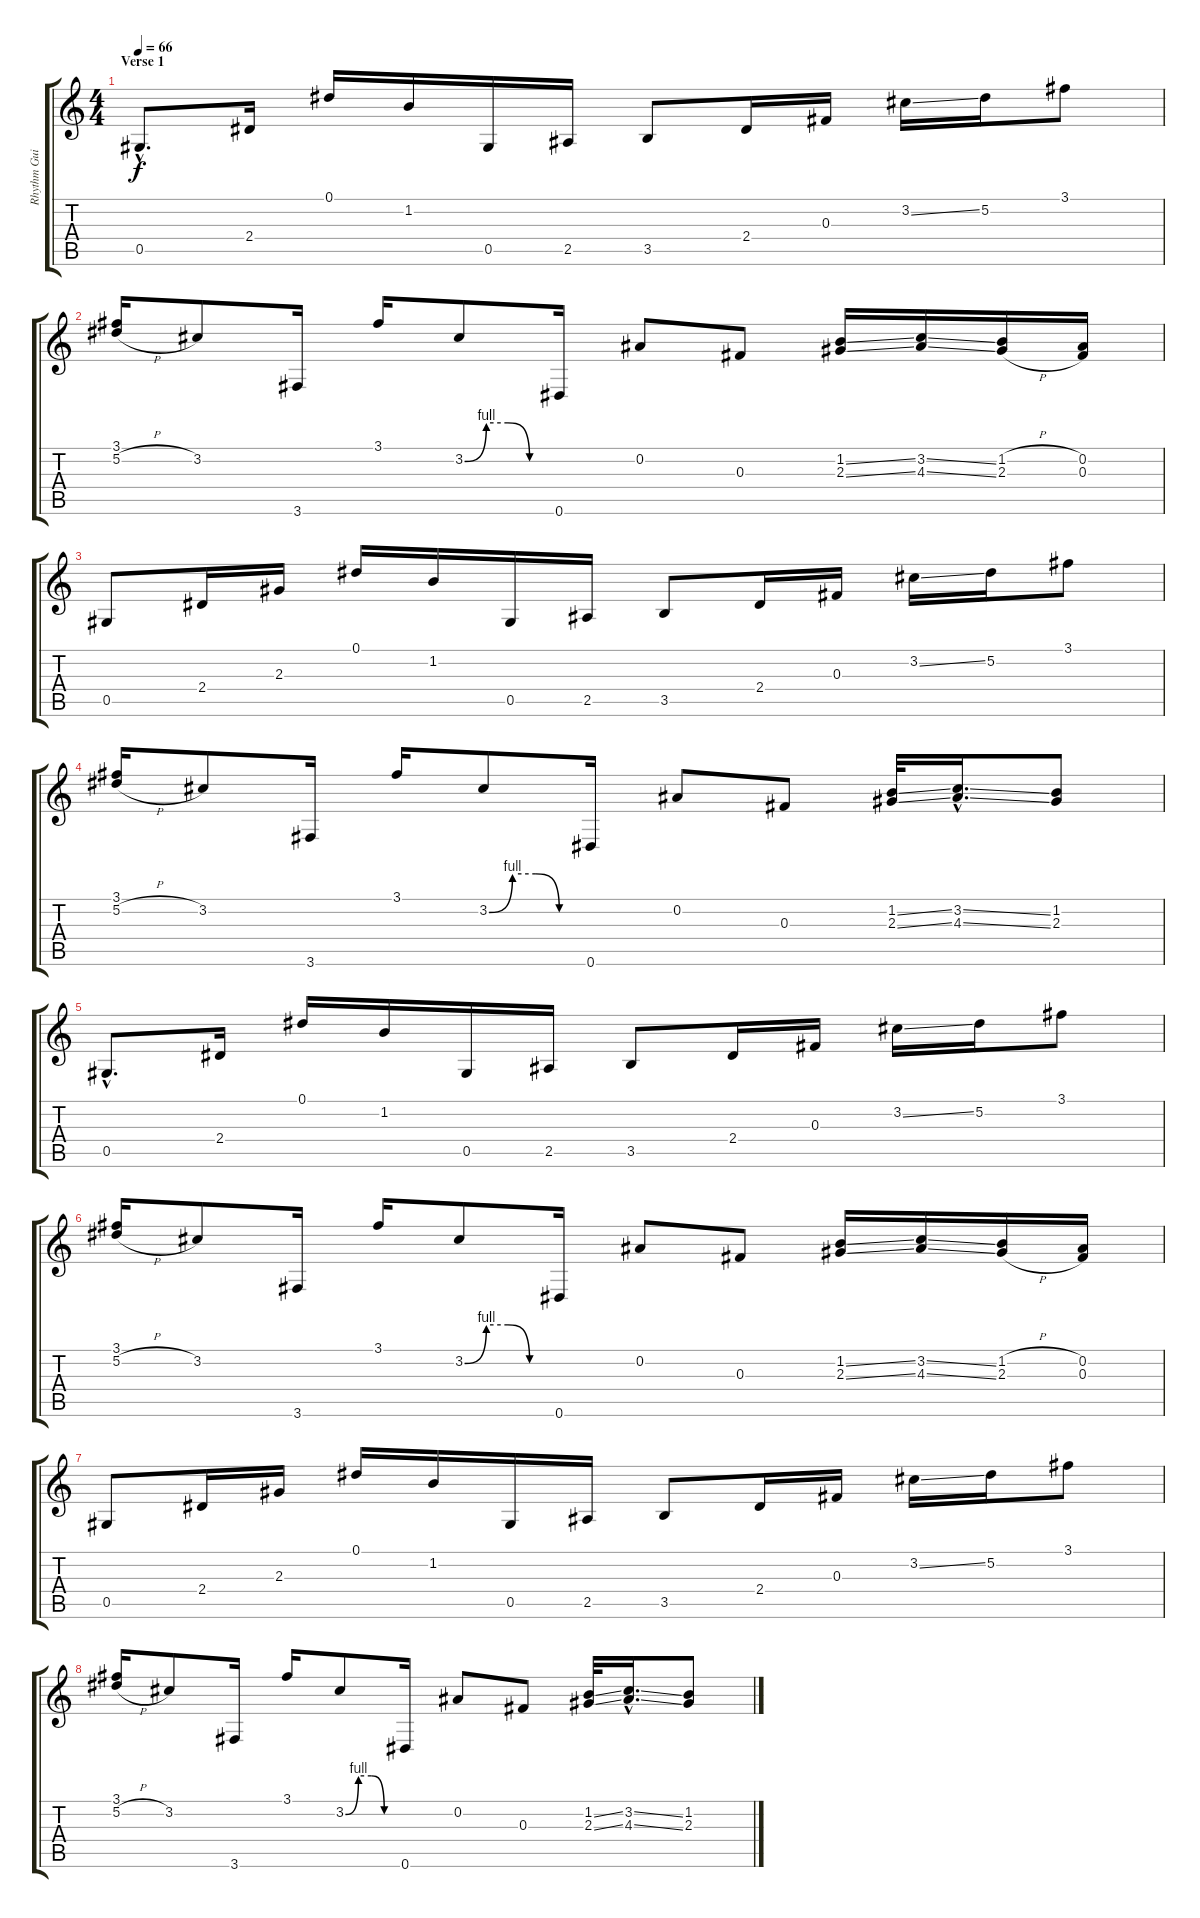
\track ("Rhythm Guitar (Jaymz)" "Rhythm Gui") {instrument overdrivenguitar}
\staff {score tabs}
\tuning (Eb4 Bb3 Gb3 Db3 Ab2 Eb2) {hide}
\ts (4 4)
\section ("" "Verse 1")
\tempo 66
\clef g2
\ks c
0.5{hac}.8{d dy f} 2.4.16 0.1.16 1.2.16 0.5.16 2.5.16 3.5.8 2.4.16 0.3.16 3.2{ss}.16 5.2.16 3.1.8 |
(3.1 5.2{h}).16 3.2.8 3.6.16 3.1.16 3.2{be (custom 0 0 15 4 30 4 45 0 60 0)}.8 0.6.16 0.2.8 0.3.8 (1.2{ss} 2.3{ss}).16 (3.2{ss} 4.3{ss}).16 (1.2{h} 2.3{h}).16 (0.2 0.3).16 |
0.5.8 2.4.16 2.3.16 0.1.16 1.2.16 0.5.16 2.5.16 3.5.8 2.4.16 0.3.16 3.2{ss}.16 5.2.16 3.1.8 |
(3.1 5.2{h}).16 3.2.8 3.6.16 3.1.16 3.2{be (custom 0 0 15 4 30 4 45 0 60 0)}.8 0.6.16 0.2.8 0.3.8 (1.2{ss} 2.3{ss}).32 (3.2{ss hac} 4.3{ss hac}).16{d} (1.2 2.3).8 |
0.5{hac}.8{d} 2.4.16 0.1.16 1.2.16 0.5.16 2.5.16 3.5.8 2.4.16 0.3.16 3.2{ss}.16 5.2.16 3.1.8 |
(3.1 5.2{h}).16 3.2.8 3.6.16 3.1.16 3.2{be (custom 0 0 15 4 30 4 45 0 60 0)}.8 0.6.16 0.2.8 0.3.8 (1.2{ss} 2.3{ss}).16 (3.2{ss} 4.3{ss}).16 (1.2{h} 2.3{h}).16 (0.2 0.3).16 |
0.5.8 2.4.16 2.3.16 0.1.16 1.2.16 0.5.16 2.5.16 3.5.8 2.4.16 0.3.16 3.2{ss}.16 5.2.16 3.1.8 |
(3.1 5.2{h}).16 3.2.8 3.6.16 3.1.16 3.2{be (custom 0 0 15 4 30 4 45 0 60 0)}.8 0.6.16 0.2.8 0.3.8 (1.2{ss} 2.3{ss}).32 (3.2{ss hac} 4.3{ss hac}).16{d} (1.2 2.3).8
